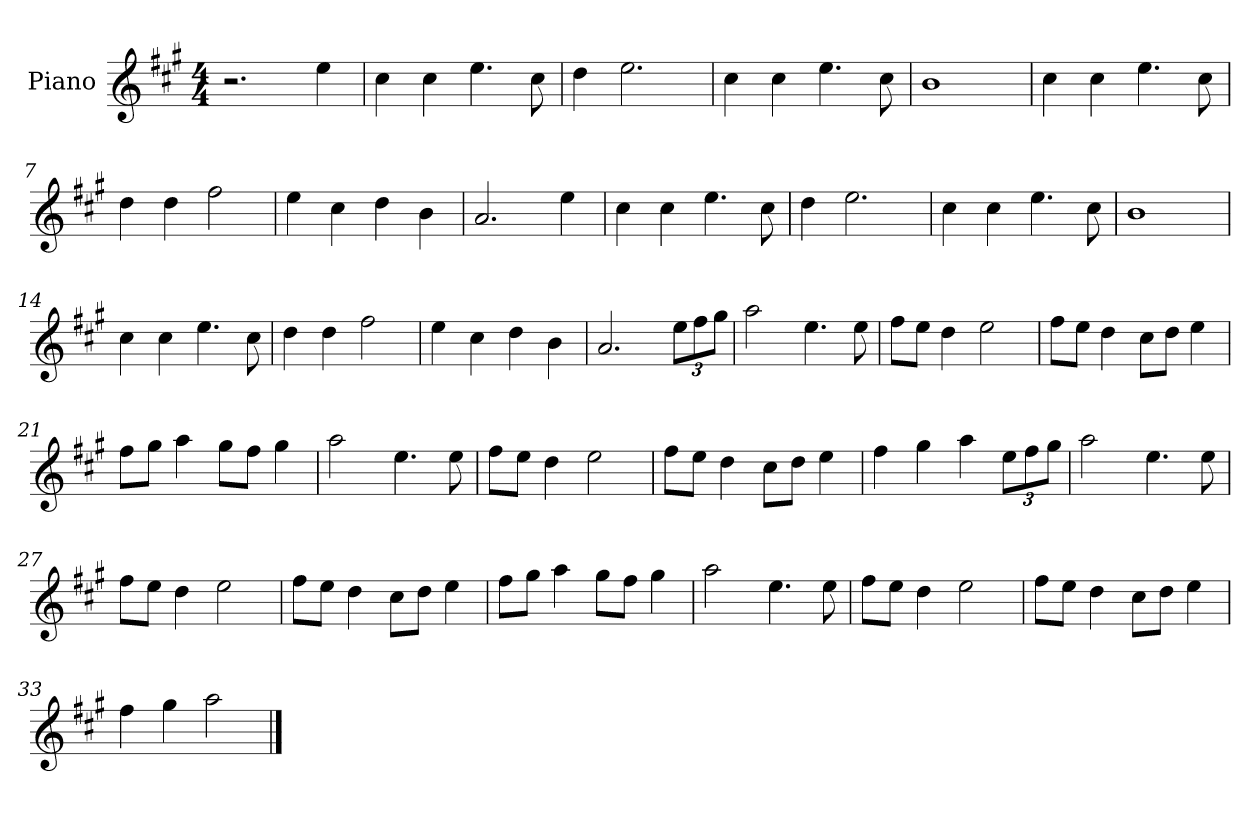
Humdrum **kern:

**kern
*part1
*staff1
*I"Piano
*I'Pno
*clefG2
*k[f#c#g#]
*M4/4
=1
2.r
4ee\
=2
4cc#\
4cc#\
4.ee\
8cc#\
=3
4dd\
2.ee\
=4
4cc#\
4cc#\
4.ee\
8cc#\
=5
1b
=6
4cc#\
4cc#\
4.ee\
8cc#\
=7
4dd\
4dd\
2ff#\
=8
4ee\
4cc#\
4dd\
4b\
=9
2.a/
4ee\
=10
4cc#\
4cc#\
4.ee\
8cc#\
=11
4dd\
2.ee\
=12
4cc#\
4cc#\
4.ee\
8cc#\
=13
1b
=14
4cc#\
4cc#\
4.ee\
8cc#\
=15
4dd\
4dd\
2ff#\
=16
4ee\
4cc#\
4dd\
4b\
=17
2.a/
*Xbrackettup
12ee\L
12ff#\
12gg#\J
=18
2aa\
4.ee\
8ee\
=19
8ff#\L
8ee\J
4dd\
2ee\
=20
8ff#\L
8ee\J
4dd\
8cc#\L
8dd\J
4ee\
=21
8ff#\L
8gg#\J
4aa\
8gg#\L
8ff#\J
4gg#\
=22
2aa\
4.ee\
8ee\
=23
8ff#\L
8ee\J
4dd\
2ee\
=24
8ff#\L
8ee\J
4dd\
8cc#\L
8dd\J
4ee\
=25
4ff#\
4gg#\
4aa\
12ee\L
12ff#\
12gg#\J
=26
2aa\
4.ee\
8ee\
=27
8ff#\L
8ee\J
4dd\
2ee\
=28
8ff#\L
8ee\J
4dd\
8cc#\L
8dd\J
4ee\
=29
8ff#\L
8gg#\J
4aa\
8gg#\L
8ff#\J
4gg#\
=30
2aa\
4.ee\
8ee\
=31
8ff#\L
8ee\J
4dd\
2ee\
=32
8ff#\L
8ee\J
4dd\
8cc#\L
8dd\J
4ee\
=33
4ff#\
4gg#\
2aa\
==
*-
